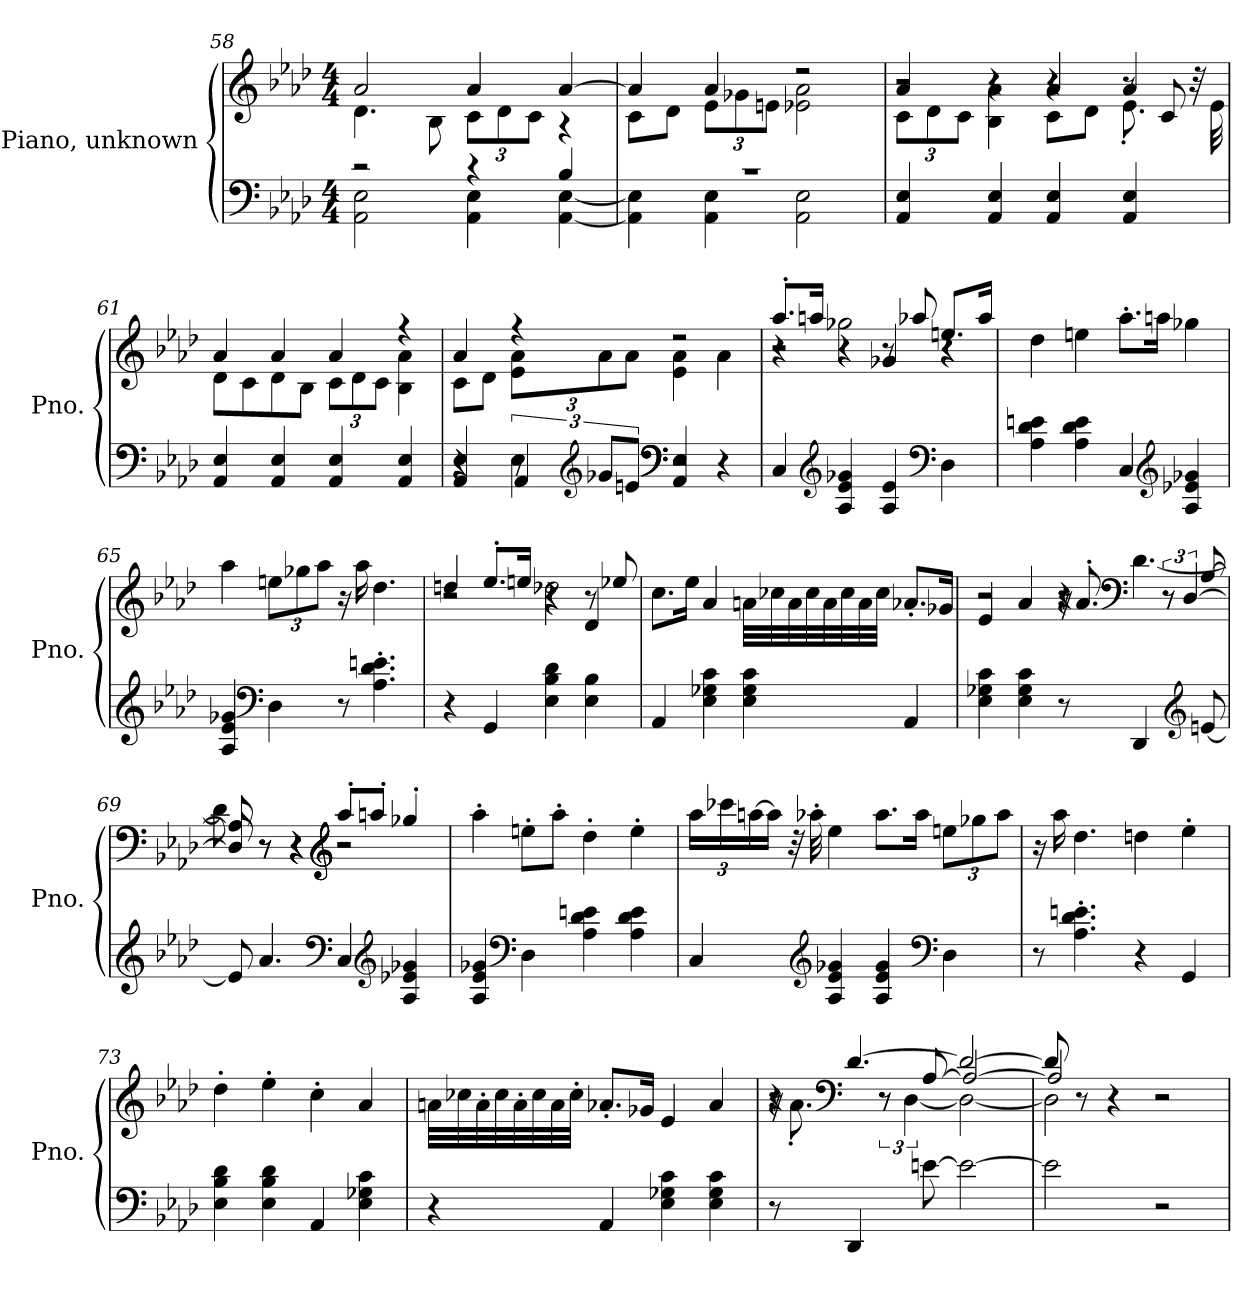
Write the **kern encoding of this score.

**kern	**kern
*part1	*part1
*staff2	*staff1
*I"Piano, unknown	*
*I'Pno.	*
*clefF4	*clefG2
*k[b-e-a-d-]	*k[b-e-a-d-]
*M4/4	*M4/4
=58	=58
*^	*^
2r	2AA-\ 2E-\	2a-/	4.d-\
.	.	.	8B-\
*	*	*	*Xbrackettup
4r	4AA-\ 4E-\	4a-/	12c\L
.	.	.	12d-\
.	.	.	12c\J
4B-/	[4AA-\ [4E-\	[4a-/	4r
=59	=59	=59	=59
1r	4AA-\] 4E-\]	4a-/]	8c\L
.	.	.	8d-\J
.	4AA-\ 4E-\	4a-/	12e-\L
.	.	.	12g-X\
.	.	.	12en\J
.	2AA-\ 2E-\	2r	2e-X\ 2a-\
*v	*v	*	*
=60	=60	=60
*	*	*^
4AA-/ 4E-/	4a-/	12c\L	2r
.	.	12d-\	.
.	.	12c\J	.
4AA-/ 4E-/	4r	4B-\ 4a-\	.
4AA-/ 4E-/	4a-/	8c\L	4r
.	.	8d-\J	.
4AA-/ 4E-/	4a-/	8.e-'\	8r
.	.	.	8c/
.	.	32r	.
.	.	32e-\	.
*	*	*v	*v
!!LO:LB:g=z
=61	=61	=61
4AA-/ 4E-/	4a-/	8d-\L
.	.	8c\
4AA-/ 4E-/	4a-/	8d-\
.	.	8B-\J
4AA-/ 4E-/	4a-/	12c\L
.	.	12d-\
.	.	12c\J
4AA-/ 4E-/	4r	4B-\ 4a-\
=62	=62	=62
*^	*	*
*	*^	*	*
4AA-/ 4E-/	4r	4r	4a-/	8c\L
.	.	.	.	8d-\J
12r	4E-\	4AA-/	4r	12e-\ 12a-\L
*clefG2	*	*	*	*
12g-X/L	.	.	.	12a-\
12en/J	.	.	.	12a-\J
*clefF4	*	*	*	*
4AA-/ 4E-/	2r	2r	2r	4e-\ 4a-\
4r	.	.	.	4a-\
*v	*v	*v	*	*
=63	=63	=63
*	*	*^
4C/	8.aa-'/L	4r	2r
.	16aan/Jk	.	.
*clefG2	*	*	*
4A-/ 4e-/ 4g-X/	4r	2gg-X\	.
4A-/ 4e-/	8r	.	4g-X/
.	8aa-X/	.	.
*clefF4	*	*	*
4D-\	8.een/L	4r	4r
.	16aa-/Jk	.	.
*	*v	*v	*v
!!LO:PB:g=z
=64	=64
4A-\ 4d-\ 4en\	4dd-\
4A-\ 4d-\ 4e\	4een\
4C/	8.aa-'\L
.	16aan\Jk
*clefG2	*
4A-/ 4e-X/ 4g-X/	4gg-X\
=65	=65
4A-/ 4e-/ 4g-X/	4aa-\
*clefF4	*
4D-\	12een\L
.	12gg-X\
.	12aa-\J
8r	16r
.	16aa-\
4.A-\' 4.d-\' 4.en\'	4.dd-\
=66	=66
*	*^
*	*	*^
4r	4ddn/	2r	2r
4GG/	8.ee-'/L	.	.
.	16een/Jk	.	.
4E-\ 4B-\ 4d-\	4r	2dd-X\	4r
4E-\ 4B-\	8r	.	4d-/
.	8ee-X/	.	.
*	*v	*v	*v
!!LO:LB:g=z
=67	=67
4AA-/	8.cc\L
.	16ee-\Jk
4E-\ 4G-X\ 4c\	4a-/
4E-\ 4G-\ 4c\	32an\LLL
.	32cc-X\
.	32a\
.	32cc-\
.	32a\
.	32cc-\
.	32a\
.	32cc-\JJJ
4AA-/	8.a-X'/L
.	16g-X/Jk
=68	=68
*	*^
*	*	*^
4E-\ 4G-X\ 4c\	4e-/	2r	2r
4E-\ 4G-\ 4c\	4a-/	.	.
8r	16r	8r	4r
.	8.a-'/	.	.
*	*clefF4	*	*
4DD-/	.	[4.d-\	.
*	*brackettup	*	*
.	12r	.	8r
.	[6D-/	.	.
*clefG2	*	*	*
[8en/	.	.	[8A-/
=69	=69	=69	=69
8e/]	8D-/]	8d-\]	8A-/]
4.a-/	8r	8r	8r
.	4r	4r	4r
*clefF4	*clefG2	*	*
4C/	8aa-'/L	2r	2r
.	8aan'/J	.	.
*clefG2	*	*	*
4A-/ 4e-X/ 4g-X/	4gg-X'/	.	.
*	*v	*v	*v
!!LO:LB:g=z
=70	=70
4A-/ 4e-/ 4g-X/	4aa-'\
*clefF4	*
4D-\	8een'\L
.	8aa-'\J
4A-\ 4d-\ 4en\	4dd-'\
4A-\ 4d-\ 4e\	4ee'\
=71	=71
*	*Xbrackettup
4C/	24aa-\LL
.	24ccc-X\
.	[24aan\
.	16aa\JJ]
.	32r
.	32aa-X'\
*clefG2	*
4A-/ 4e-/ 4g-X/	4ee-\
4A-/ 4e-/ 4g-/	8.aa-\L
.	16aa-\Jk
*clefF4	*
4D-\	12een\L
.	12gg-X\
.	12aa-\J
=72	=72
8r	16r
.	16aa-\
4.A-\' 4.d-\' 4.en\'	4.dd-\
4r	4ddn\
4GG/	4ee-'\
=73	=73
4E-\ 4B-\ 4d-\	4dd-'\
4E-\ 4B-\ 4d-\	4ee-'\
4AA-/	4cc'\
4E-\ 4G-X\ 4c\	4a-/
!!LO:LB:g=z
=74	=74
4r	32an\LLL
.	32cc-X\
.	32a'\
.	32cc-\
.	32a'\
.	32cc-\
.	32a\
.	32cc-'\JJJ
4AA-/	8.a-X'/L
.	16g-X/Jk
4E-\ 4G-X\ 4c\	4e-/
4E-\ 4G-\ 4c\	4a-/
=75	=75
*	*^
*	*	*^
8r	8r	16r	4r
.	.	8.a-'\	.
*	*clefF4	*	*
4DD-/	[4.d-/	.	.
*	*	*brackettup	*
.	.	12r	8r
.	.	[6D-\	.
[8en\	.	.	[8A-/
2e\_	2d-/_	2D-\_	2A-/_
=76	=76	=76	=76
2e\]	8d-/]	2D-\]	2A-/]
.	8r	.	.
.	4r	.	.
2r	2r	2r	2r
*	*v	*v	*v
=	=
*-	*-
